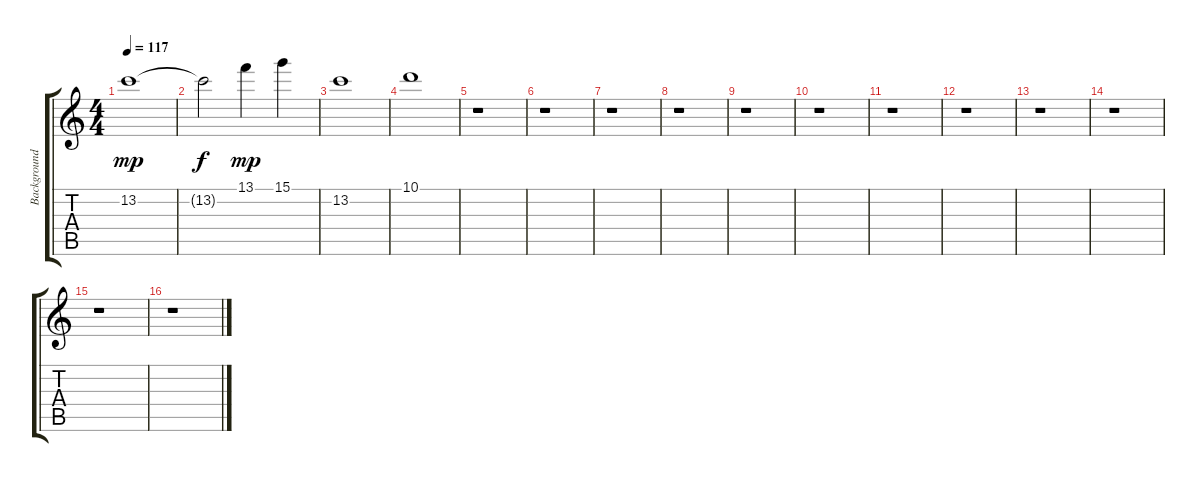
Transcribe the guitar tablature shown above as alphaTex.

\track ("Background Vocals" "Background") {instrument acousticguitarnylon}
\staff {score tabs}
\tuning (E4 B3 G3 D3 A2 E2) {hide}
\ts (4 4)
\tempo 117
\clef g2
\ks c
13.2.1{dy mp} |
13.2{t}.2{dy f} 13.1.4{dy mp} 15.1.4 |
13.2.1 |
10.1.1 |
r.1 |
r.1 |
r.1 |
r.1 |
r.1 |
r.1 |
r.1 |
r.1 |
r.1 |
r.1 |
r.1 |
r.1
